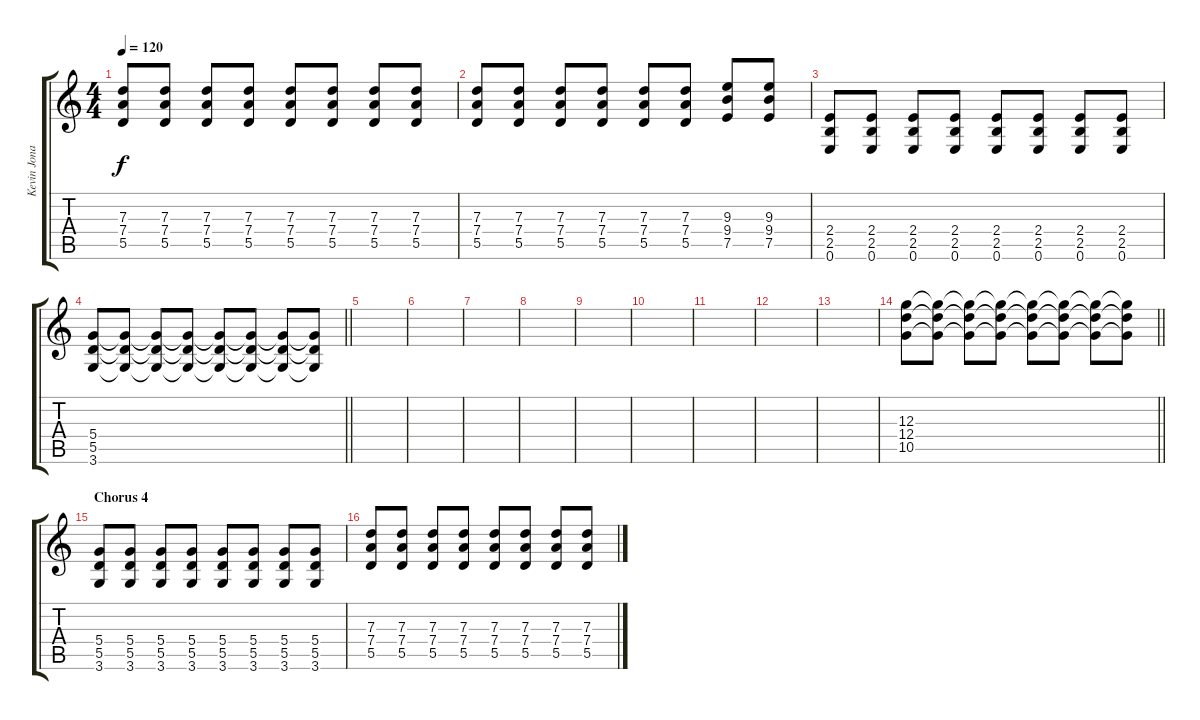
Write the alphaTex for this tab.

\track ("Kevin Jonas" "Kevin Jona") {instrument distortionguitar}
\staff {score tabs}
\tuning (E4 B3 G3 D3 A2 E2) {hide}
\ts (4 4)
\tempo 120
\clef g2
\ks c
(7.3 7.4 5.5).8{dy f} (7.3 7.4 5.5).8 (7.3 7.4 5.5).8 (7.3 7.4 5.5).8 (7.3 7.4 5.5).8 (7.3 7.4 5.5).8 (7.3 7.4 5.5).8 (7.3 7.4 5.5).8 |
(7.3 7.4 5.5).8 (7.3 7.4 5.5).8 (7.3 7.4 5.5).8 (7.3 7.4 5.5).8 (7.3 7.4 5.5).8 (7.3 7.4 5.5).8 (9.3 9.4 7.5).8 (9.3 9.4 7.5).8 |
(2.4 2.5 0.6).8 (2.4 2.5 0.6).8 (2.4 2.5 0.6).8 (2.4 2.5 0.6).8 (2.4 2.5 0.6).8 (2.4 2.5 0.6).8 (2.4 2.5 0.6).8 (2.4 2.5 0.6).8 |
\barLineRight lightlight
(5.4 5.5 3.6).8 (5.4{t} 5.5{t} 3.6{t}).8 (5.4{t} 5.5{t} 3.6{t}).8 (5.4{t} 5.5{t} 3.6{t}).8 (5.4{t} 5.5{t} 3.6{t}).8 (5.4{t} 5.5{t} 3.6{t}).8 (5.4{t} 5.5{t} 3.6{t}).8 (5.4{t} 5.5{t} 3.6{t}).8 |
|
|
|
|
|
|
|
|
|
\barLineRight lightlight
(12.3 12.4 10.5).8 (12.3{t} 12.4{t} 10.5{t}).8 (12.3{t} 12.4{t} 10.5{t}).8 (12.3{t} 12.4{t} 10.5{t}).8 (12.3{t} 12.4{t} 10.5{t}).8 (12.3{t} 12.4{t} 10.5{t}).8 (12.3{t} 12.4{t} 10.5{t}).8 (12.3{t} 12.4{t} 10.5{t}).8 |
\section ("" "Chorus 4")
(5.4 5.5 3.6).8 (5.4 5.5 3.6).8 (5.4 5.5 3.6).8 (5.4 5.5 3.6).8 (5.4 5.5 3.6).8 (5.4 5.5 3.6).8 (5.4 5.5 3.6).8 (5.4 5.5 3.6).8 |
(7.3 7.4 5.5).8 (7.3 7.4 5.5).8 (7.3 7.4 5.5).8 (7.3 7.4 5.5).8 (7.3 7.4 5.5).8 (7.3 7.4 5.5).8 (7.3 7.4 5.5).8 (7.3 7.4 5.5).8
